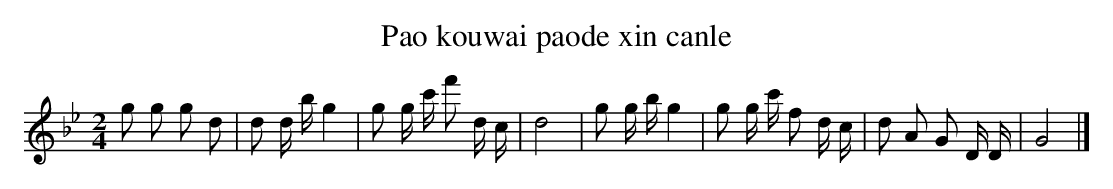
X:1
T: Pao kouwai paode xin canle
L: 1/16
M: 2/4
K: Bb
g2 g2 g2 d2 [I:setbarnb 1]|
d2 d bg4 |
g2 g c' f'2 d c |
d8 |
g2 g bg4 |
g2 g c' f2 d c |
d2 A2 G2 D D |
G8 |]
